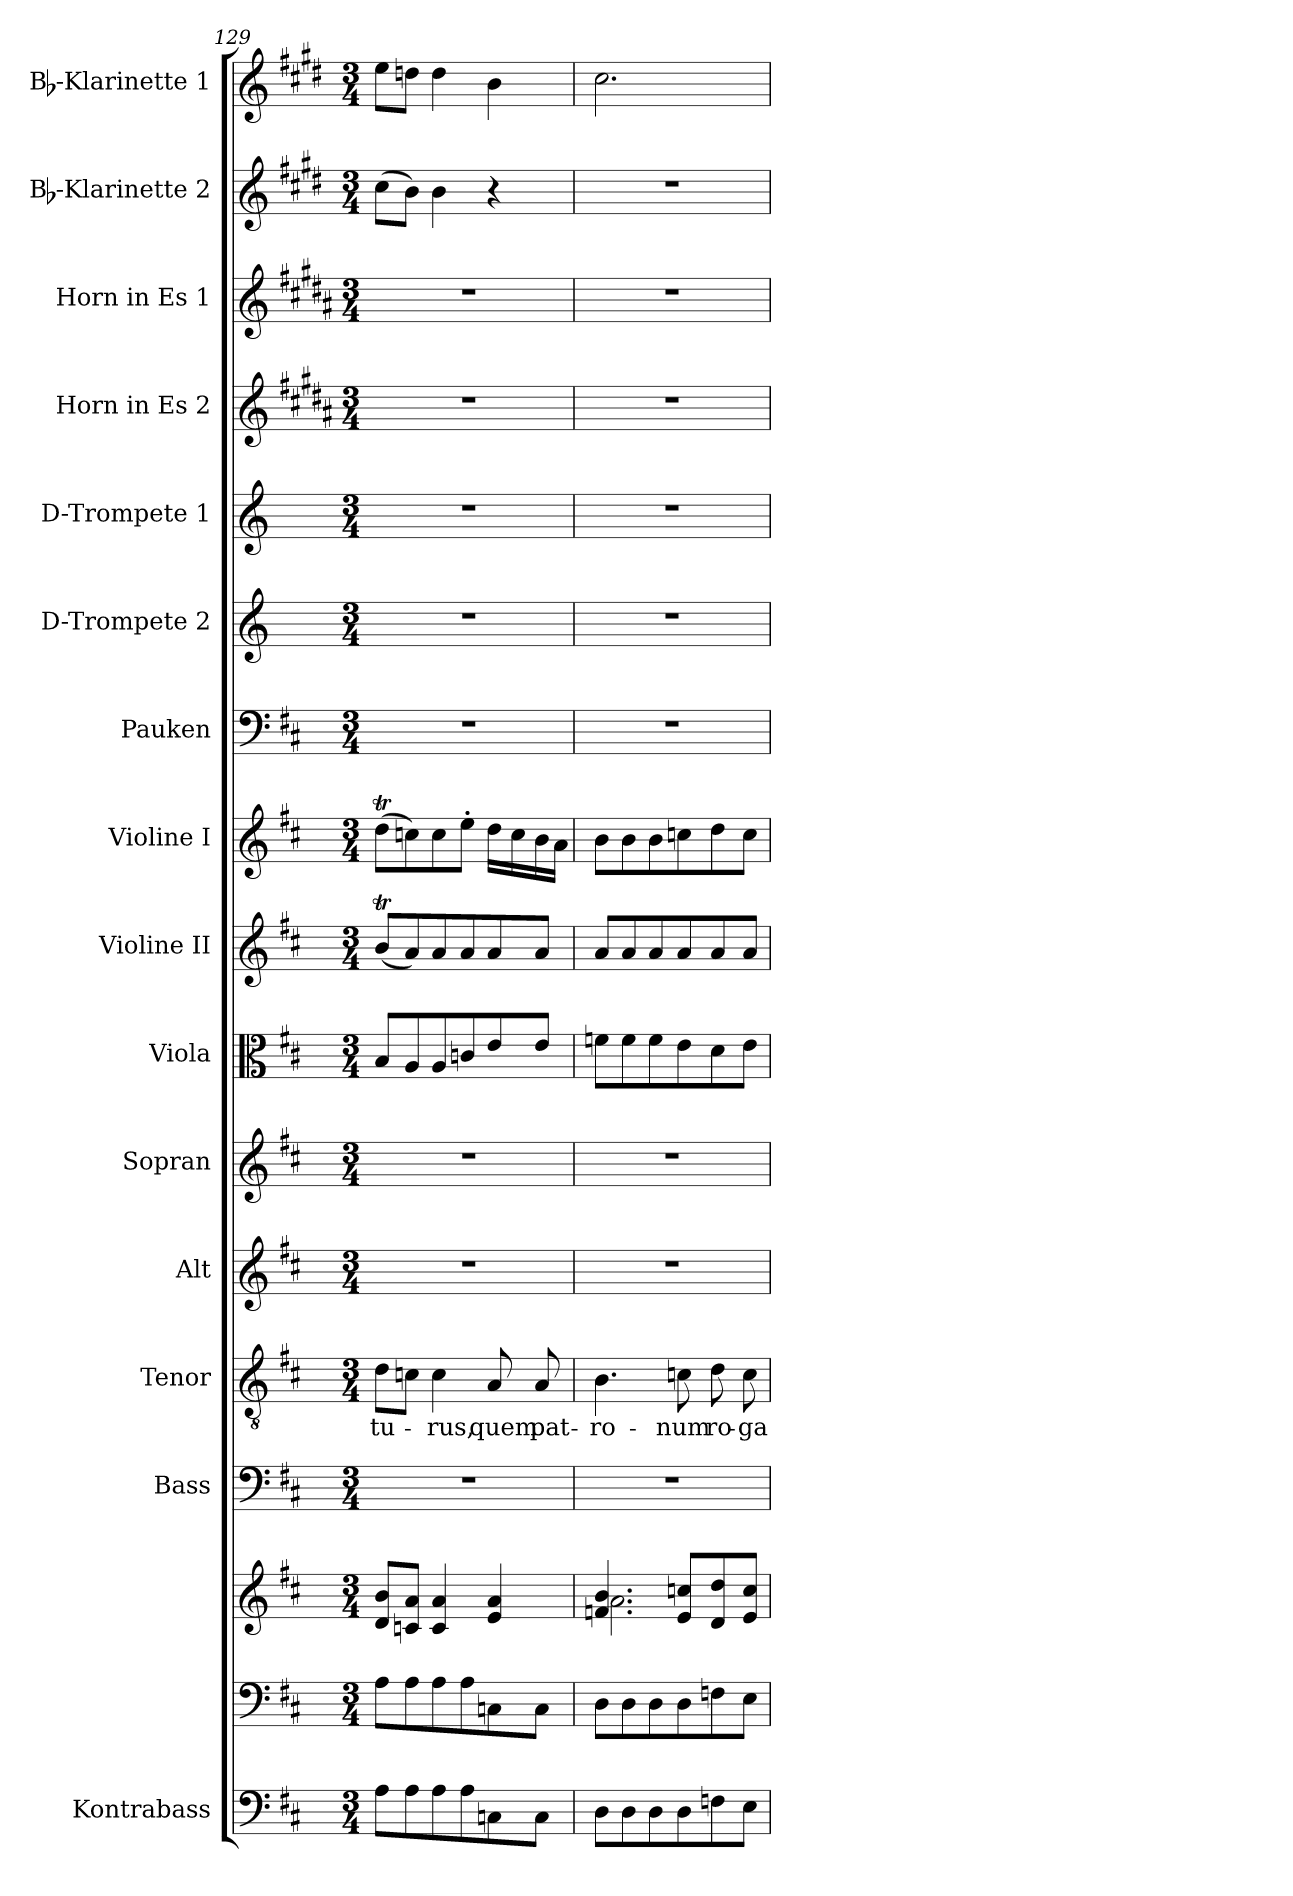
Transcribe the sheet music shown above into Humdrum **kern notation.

**kern	**kern	**kern	**kern	**kern	**text	**kern	**kern	**kern	**kern	**kern	**kern	**kern	**kern	**kern	**kern	**kern	**kern
*part16	*part15	*part15	*part14	*part13	*part13	*part12	*part11	*part10	*part9	*part8	*part7	*part6	*part5	*part4	*part3	*part2	*part1
*staff17	*staff16	*staff15	*staff14	*staff13	*staff13	*staff12	*staff11	*staff10	*staff9	*staff8	*staff7	*staff6	*staff5	*staff4	*staff3	*staff2	*staff1
*I"Kontrabass	*	*	*I"Bass	*I"Tenor	*	*I"Alt	*I"Sopran	*I"Viola	*I"Violine II	*I"Violine I	*I"Pauken	*I"D-Trompete 2	*I"D-Trompete 1	*I"Horn in Es 2	*I"Horn in Es 1	*I"Bb-Klarinette 2	*I"Bb-Klarinette 1
*I'Kb.	*	*	*I'B.	*I'T.	*	*I'A.	*I'S.	*I'Vla.	*I'Vl. II	*I'Vl. I	*I'Pk.	*I'D Trp. 2	*I'D Trp. 1	*	*	*I'Bb Kl. 2	*I'Bb Kl. 1
*clefF4	*clefF4	*clefG2	*clefF4	*clefGv2	*	*clefG2	*clefG2	*clefC3	*clefG2	*clefG2	*clefF4	*clefG2	*clefG2	*clefG2	*clefG2	*clefG2	*clefG2
*ITrd7c12	*	*	*	*	*	*	*	*	*	*	*	*ITrd-1c-2	*ITrd-1c-2	*ITrd5c9	*ITrd5c9	*ITrd1c2	*ITrd1c2
*k[f#c#]	*k[f#c#]	*k[f#c#]	*k[f#c#]	*k[f#c#]	*	*k[f#c#]	*k[f#c#]	*k[f#c#]	*k[f#c#]	*k[f#c#]	*k[f#c#]	*k[f#c#]	*k[f#c#]	*k[f#c#]	*k[f#c#]	*k[f#c#]	*k[f#c#]
*D:	*D:	*D:	*D:	*D:	*	*D:	*D:	*D:	*D:	*D:	*D:	*D:	*D:	*D:	*D:	*D:	*D:
*M3/4	*M3/4	*M3/4	*M3/4	*M3/4	*	*M3/4	*M3/4	*M3/4	*M3/4	*M3/4	*M3/4	*M3/4	*M3/4	*M3/4	*M3/4	*M3/4	*M3/4
=129	=129	=129	=129	=129	=129	=129	=129	=129	=129	=129	=129	=129	=129	=129	=129	=129	=129
!	!	!	!	!	!LO:LY:b	!	!	!	!	!	!	!	!	!	!	!	!
8AA\L	8A\L	8d/ 8b/L	2.r	8d\L	-tu-	2.r	2.r	8B/L	(<8bT/L	(>8ddT\L	2.r	2.r	2.r	2.r	2.r	(>8b\L	8dd\L
8AA\	8A\	8cn/ 8a/J	.	8cn\J	.	.	.	8A/	8a/)	8ccn\)	.	.	.	.	.	8a\J)	8ccn\J
!	!	!	!	!	!LO:LY:b	!	!	!	!	!	!	!	!	!	!	!	!
8AA\	8A\	4c/ 4a/	.	4c\	-rus,	.	.	8A/	8a/	8cc\	.	.	.	.	.	4a\	4cc\
8AA\	8A\	.	.	.	.	.	.	8cn/	8a/	8ee'>\J	.	.	.	.	.	.	.
!	!	!	!	!	!LO:LY:b	!	!	!	!	!	!	!	!	!	!	!	!
8CCn\	8Cn\	4e/ 4a/	.	8A/	quem	.	.	8e/	8a/	16dd\LL	.	.	.	.	.	4r	4a\
.	.	.	.	.	.	.	.	.	.	16cc\	.	.	.	.	.	.	.
!	!	!	!	!	!LO:LY:b	!	!	!	!	!	!	!	!	!	!	!	!
8CC\J	8C\J	.	.	8A/	pat-	.	.	8e/J	8a/J	16b\	.	.	.	.	.	.	.
.	.	.	.	.	.	.	.	.	.	16a\JJ	.	.	.	.	.	.	.
=130	=130	=130	=130	=130	=130	=130	=130	=130	=130	=130	=130	=130	=130	=130	=130	=130	=130
*	*	*^	*	*	*	*	*	*	*	*	*	*	*	*	*	*	*
!	!	!	!	!	!	!LO:LY:b	!	!	!	!	!	!	!	!	!	!	!	!
8DD\L	8D\L	4.fn/ 4.b/	2.a\	2.r	4.B\	-ro-	2.r	2.r	8fn\L	8a/L	8b\L	2.r	2.r	2.r	2.r	2.r	2.r	2.b\
8DD\	8D\	.	.	.	.	.	.	.	8f\	8a/	8b\	.	.	.	.	.	.	.
8DD\	8D\	.	.	.	.	.	.	.	8f\	8a/	8b\	.	.	.	.	.	.	.
!	!	!	!	!	!	!LO:LY:b	!	!	!	!	!	!	!	!	!	!	!	!
8DD\	8D\	8e/ 8ccn/L	.	.	8cn\	-num	.	.	8e\	8a/	8ccn\	.	.	.	.	.	.	.
!	!	!	!	!	!	!LO:LY:b	!	!	!	!	!	!	!	!	!	!	!	!
8FFn\	8Fn\	8d/ 8dd/	.	.	8d\	ro-	.	.	8d\	8a/	8dd\	.	.	.	.	.	.	.
!	!	!	!	!	!	!LO:LY:b	!	!	!	!	!	!	!	!	!	!	!	!
8EE\J	8E\J	8e/ 8cc/J	.	.	8c\	-ga-	.	.	8e\J	8a/J	8cc\J	.	.	.	.	.	.	.
*	*	*v	*v	*	*	*	*	*	*	*	*	*	*	*	*	*	*	*
=	=	=	=	=	=	=	=	=	=	=	=	=	=	=	=	=	=
*-	*-	*-	*-	*-	*-	*-	*-	*-	*-	*-	*-	*-	*-	*-	*-	*-	*-
